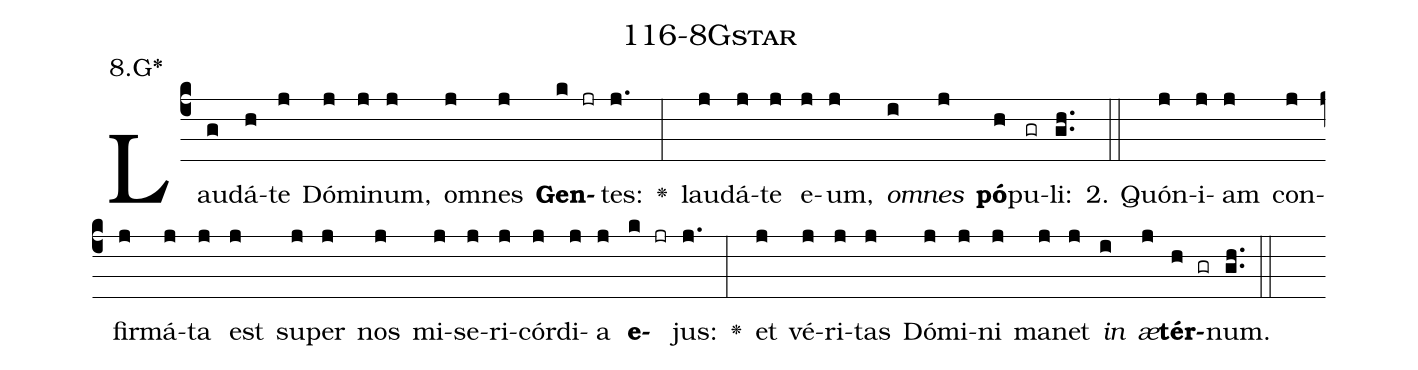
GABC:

name: 116-8Gstar;
annotation: 8.G*;
%%
(c4)Lau(g)dá(h)te(j) Dó(j)mi(j)num,(j) om(j)nes(j) <b>Gen</b>(k jr)tes:(j.) <v>\greheightstar</v>(:) lau(j)dá(j)te(j) e(j)um,(j) <i>om</i>(i)<i>nes</i>(j) <b>pó</b>(h)pu(gr)li:(gh..) (::)
2. Quón(j)i(j)am(j) con(j)fir(j)má(j)ta(j) est(j) su(j)per(j) nos(j) mi(j)se(j)ri(j)cór(j)di(j)a(j) <b>e</b>(k jr)jus:(j.) <v>\greheightstar</v>(:) et(j) vé(j)ri(j)tas(j) Dó(j)mi(j)ni(j) ma(j)net(j) <i>in</i>(i) <i>æ</i>(j)<b>tér</b>(h gr)num.(gh..) (::)
